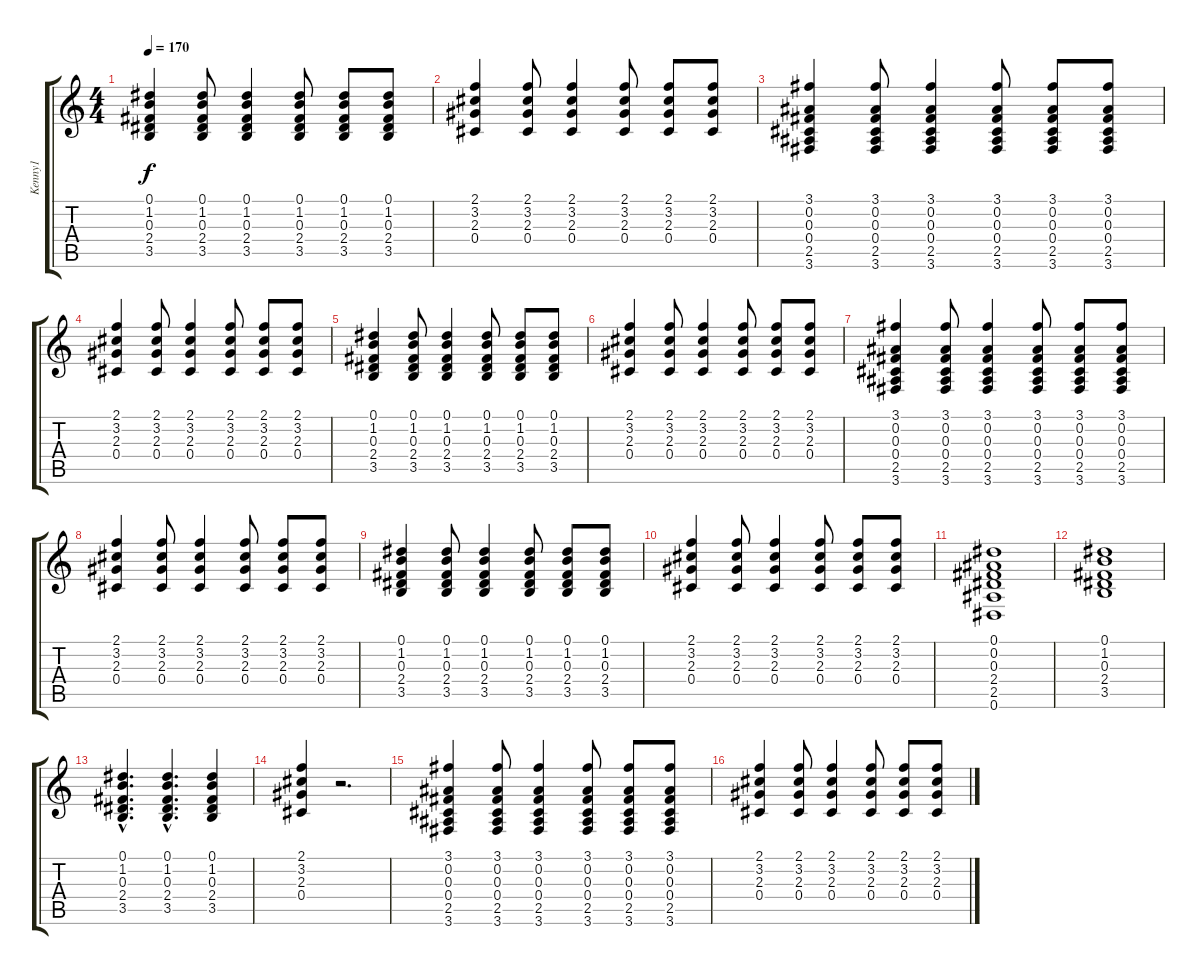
\track ("Kenny1" "Kenny1") {instrument distortionguitar}
\staff {score tabs}
\tuning (Eb4 Bb3 Gb3 Db3 Ab2 Eb2) {hide}
\ts (4 4)
\tempo 170
\clef g2
\ks c
(0.1 1.2 0.3 2.4 3.5).4{dy f} (0.1 1.2 0.3 2.4 3.5).8 (0.1 1.2 0.3 2.4 3.5).4 (0.1 1.2 0.3 2.4 3.5).8 (0.1 1.2 0.3 2.4 3.5).8 (0.1 1.2 0.3 2.4 3.5).8 |
(2.1 3.2 2.3 0.4).4 (2.1 3.2 2.3 0.4).8 (2.1 3.2 2.3 0.4).4 (2.1 3.2 2.3 0.4).8 (2.1 3.2 2.3 0.4).8 (2.1 3.2 2.3 0.4).8 |
(3.1 0.2 0.3 0.4 2.5 3.6).4 (3.1 0.2 0.3 0.4 2.5 3.6).8 (3.1 0.2 0.3 0.4 2.5 3.6).4 (3.1 0.2 0.3 0.4 2.5 3.6).8 (3.1 0.2 0.3 0.4 2.5 3.6).8 (3.1 0.2 0.3 0.4 2.5 3.6).8 |
(2.1 3.2 2.3 0.4).4 (2.1 3.2 2.3 0.4).8 (2.1 3.2 2.3 0.4).4 (2.1 3.2 2.3 0.4).8 (2.1 3.2 2.3 0.4).8 (2.1 3.2 2.3 0.4).8 |
(0.1 1.2 0.3 2.4 3.5).4 (0.1 1.2 0.3 2.4 3.5).8 (0.1 1.2 0.3 2.4 3.5).4 (0.1 1.2 0.3 2.4 3.5).8 (0.1 1.2 0.3 2.4 3.5).8 (0.1 1.2 0.3 2.4 3.5).8 |
(2.1 3.2 2.3 0.4).4 (2.1 3.2 2.3 0.4).8 (2.1 3.2 2.3 0.4).4 (2.1 3.2 2.3 0.4).8 (2.1 3.2 2.3 0.4).8 (2.1 3.2 2.3 0.4).8 |
(3.1 0.2 0.3 0.4 2.5 3.6).4 (3.1 0.2 0.3 0.4 2.5 3.6).8 (3.1 0.2 0.3 0.4 2.5 3.6).4 (3.1 0.2 0.3 0.4 2.5 3.6).8 (3.1 0.2 0.3 0.4 2.5 3.6).8 (3.1 0.2 0.3 0.4 2.5 3.6).8 |
(2.1 3.2 2.3 0.4).4 (2.1 3.2 2.3 0.4).8 (2.1 3.2 2.3 0.4).4 (2.1 3.2 2.3 0.4).8 (2.1 3.2 2.3 0.4).8 (2.1 3.2 2.3 0.4).8 |
(0.1 1.2 0.3 2.4 3.5).4 (0.1 1.2 0.3 2.4 3.5).8 (0.1 1.2 0.3 2.4 3.5).4 (0.1 1.2 0.3 2.4 3.5).8 (0.1 1.2 0.3 2.4 3.5).8 (0.1 1.2 0.3 2.4 3.5).8 |
(2.1 3.2 2.3 0.4).4 (2.1 3.2 2.3 0.4).8 (2.1 3.2 2.3 0.4).4 (2.1 3.2 2.3 0.4).8 (2.1 3.2 2.3 0.4).8 (2.1 3.2 2.3 0.4).8 |
(0.1 0.2 0.3 2.4 2.5 0.6).1 |
(0.1 1.2 0.3 2.4 3.5).1 |
(0.1{hac} 1.2{hac} 0.3{hac} 2.4{hac} 3.5{hac}).4{d} (0.1{hac} 1.2{hac} 0.3{hac} 2.4{hac} 3.5{hac}).4{d} (0.1 1.2 0.3 2.4 3.5).4 |
(2.1 3.2 2.3 0.4).4 r.2{d} |
(3.1 0.2 0.3 0.4 2.5 3.6).4{instrument electricguitarclean} (3.1 0.2 0.3 0.4 2.5 3.6).8 (3.1 0.2 0.3 0.4 2.5 3.6).4 (3.1 0.2 0.3 0.4 2.5 3.6).8 (3.1 0.2 0.3 0.4 2.5 3.6).8 (3.1 0.2 0.3 0.4 2.5 3.6).8 |
(2.1 3.2 2.3 0.4).4 (2.1 3.2 2.3 0.4).8 (2.1 3.2 2.3 0.4).4 (2.1 3.2 2.3 0.4).8 (2.1 3.2 2.3 0.4).8 (2.1 3.2 2.3 0.4).8
